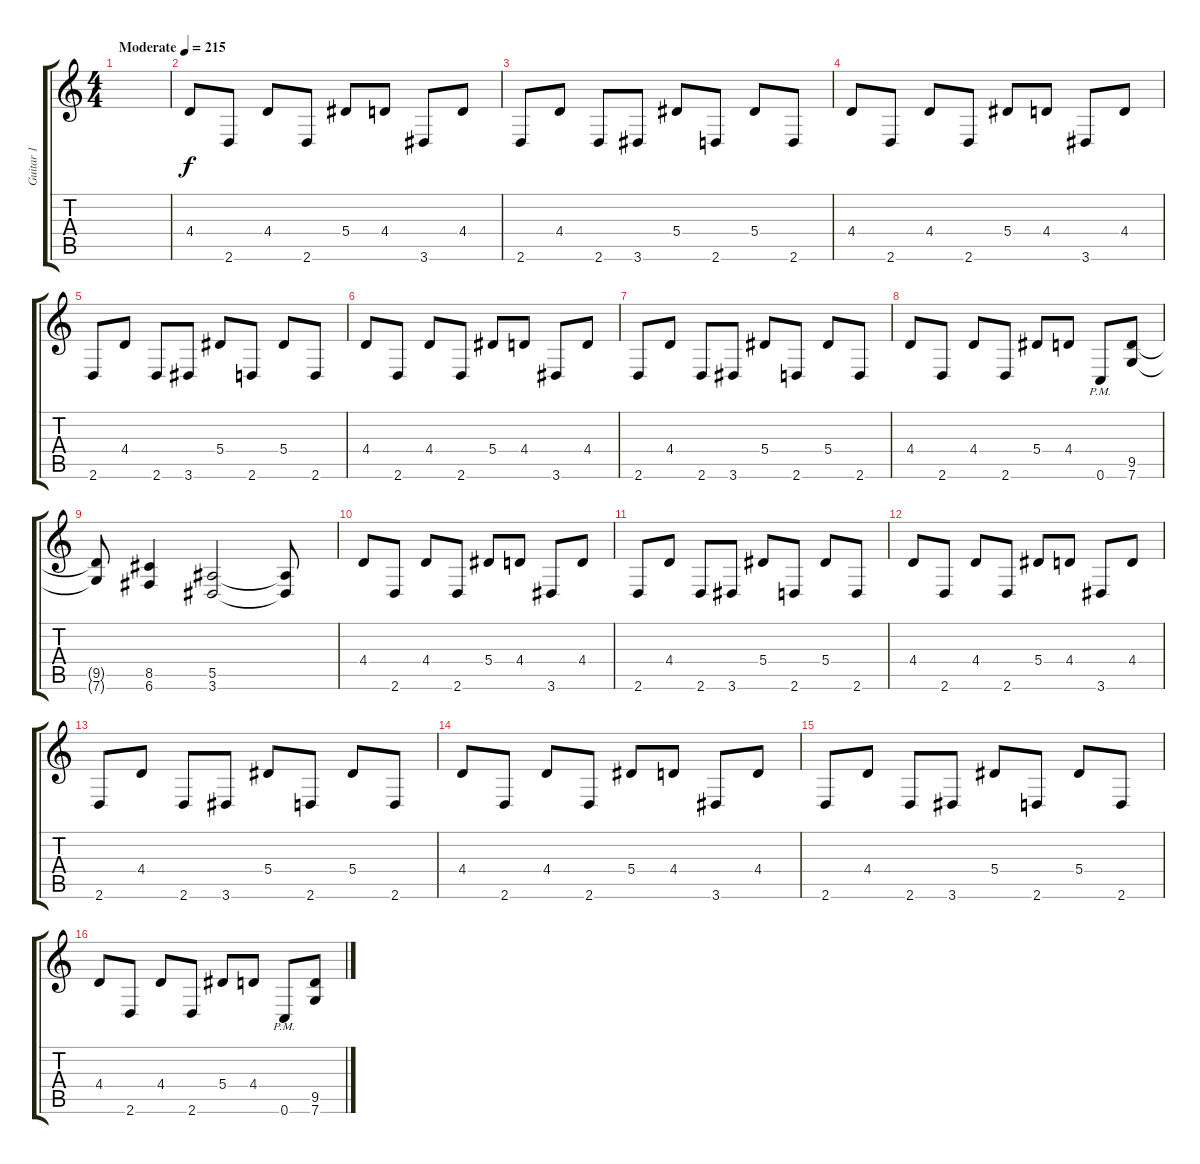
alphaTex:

\track ("Guitar 1" "Guitar 1") {instrument distortionguitar}
\staff {score tabs}
\tuning (C4 G3 Eb3 Bb2 F2 C2) {hide}
\ts (4 4)
\tempo (215 "Moderate")
\clef g2
\ks c
|
4.4.8 2.6.8 4.4.8 2.6.8 5.4.8 4.4.8 3.6.8 4.4.8 |
2.6.8 4.4.8 2.6.8 3.6.8 5.4.8 2.6.8 5.4.8 2.6.8 |
4.4.8 2.6.8 4.4.8 2.6.8 5.4.8 4.4.8 3.6.8 4.4.8 |
2.6.8 4.4.8 2.6.8 3.6.8 5.4.8 2.6.8 5.4.8 2.6.8 |
4.4.8 2.6.8 4.4.8 2.6.8 5.4.8 4.4.8 3.6.8 4.4.8 |
2.6.8 4.4.8 2.6.8 3.6.8 5.4.8 2.6.8 5.4.8 2.6.8 |
4.4.8 2.6.8 4.4.8 2.6.8 5.4.8 4.4.8 0.6{pm}.8 (9.5 7.6).8 |
(9.5{t} 7.6{t}).8 (8.5 6.6).4 (5.5 3.6).2 (5.5{t} 3.6{t}).8 |
4.4.8 2.6.8 4.4.8 2.6.8 5.4.8 4.4.8 3.6.8 4.4.8 |
2.6.8 4.4.8 2.6.8 3.6.8 5.4.8 2.6.8 5.4.8 2.6.8 |
4.4.8 2.6.8 4.4.8 2.6.8 5.4.8 4.4.8 3.6.8 4.4.8 |
2.6.8 4.4.8 2.6.8 3.6.8 5.4.8 2.6.8 5.4.8 2.6.8 |
4.4.8 2.6.8 4.4.8 2.6.8 5.4.8 4.4.8 3.6.8 4.4.8 |
2.6.8 4.4.8 2.6.8 3.6.8 5.4.8 2.6.8 5.4.8 2.6.8 |
4.4.8 2.6.8 4.4.8 2.6.8 5.4.8 4.4.8 0.6{pm}.8 (9.5 7.6).8
